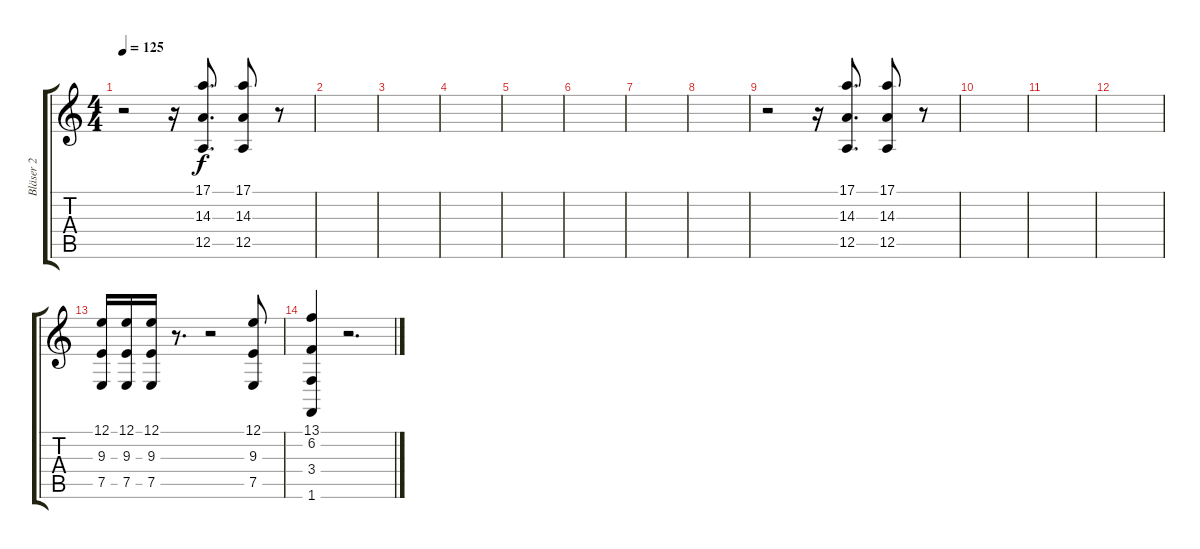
\track ("Bläser 2" "Bläser 2") {instrument synthbrass1}
\staff {score tabs}
\tuning (E4 B3 G3 D3 A2 E2) {hide}
\ts (4 4)
\tempo 125
\clef g2
\ks c
r.2{dy f} r.16 (17.1 14.3 12.5).8{d} (17.1 14.3 12.5).8 r.8 |
|
|
|
|
|
|
|
r.2 r.16 (17.1 14.3 12.5).8{d} (17.1 14.3 12.5).8 r.8 |
|
|
|
(12.1 9.3 7.5).16 (12.1 9.3 7.5).16 (12.1 9.3 7.5).16 r.8{d} r.2 (12.1 9.3 7.5).8 |
(13.1 6.2 3.4 1.6).4 r.2{d}
